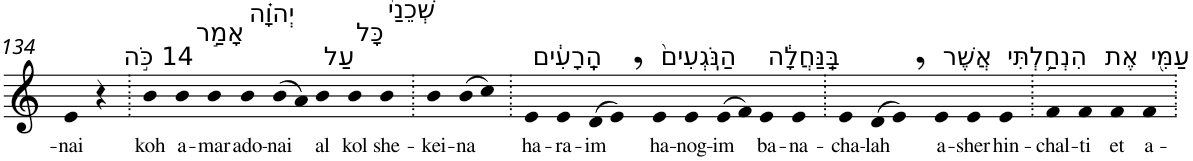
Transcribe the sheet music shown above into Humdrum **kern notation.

**kern	**text
*part1	*part1
*staff1	*staff1
*I"Piano	*
*I'Pno	*
!!LO:PB:g=z
*clefG2	*
*k[]	*
=134	=134
!	!LO:LY:b
4e	-nai
4r	.
=135.	=135.
!LO:TX:a:t=14 כֹּ֣ה	!
!	!LO:LY:b
4b	koh
!LO:TX:a:t=אָמַ֣ר	!
!	!LO:LY:b
4b	a-
!	!LO:LY:b
4b	-mar
!LO:TX:a:t=יְהוָ֗ה	!
!	!LO:LY:b
4b	ado-
!	!LO:LY:b
(>8b	-nai
8a)	.
!LO:TX:a:t=עַל	!
!	!LO:LY:b
4b	al
!LO:TX:a:t=כָּל	!
!	!LO:LY:b
4b	kol
!LO:TX:a:t=שְׁכֵנַי֙	!
!	!LO:LY:b
4b	she-
=136.	=136.
!	!LO:LY:b
4b	-kei-
!	!LO:LY:b
(>8b	-na
8cc)	.
=137.	=137.
!LO:TX:a:t=הָֽרָעִ֔ים	!
!	!LO:LY:b
4e	ha-
!	!LO:LY:b
4e	-ra-
!	!LO:LY:b
(>8d	-im
8e,)	.
!LO:TX:a:t=הַנֹּֽגְעִים֙	!
!	!LO:LY:b
4e	ha-
!	!LO:LY:b
4e	-nog-
!	!LO:LY:b
(>8e	-im
8f)	.
!LO:TX:a:t=בַּֽנַּחֲלָ֔ה	!
!	!LO:LY:b
4e	ba-
!	!LO:LY:b
4e	-na-
=138.	=138.
!	!LO:LY:b
4e	-cha-
!	!LO:LY:b
(>8d	-lah
8e,)	.
!LO:TX:a:t=אֲשֶׁר	!
!	!LO:LY:b
4e	a-
!	!LO:LY:b
4e	-sher
!LO:TX:a:t=הִנְחַ֥לְתִּי	!
!	!LO:LY:b
4e	hin-
=139.	=139.
!	!LO:LY:b
4f	-chal-
!	!LO:LY:b
4f	-ti
!LO:TX:a:t=אֶת	!
!	!LO:LY:b
4f	et
!LO:TX:a:t=עַמִּ֖י	!
!	!LO:LY:b
4f	a-
=.	=.
*-	*-
